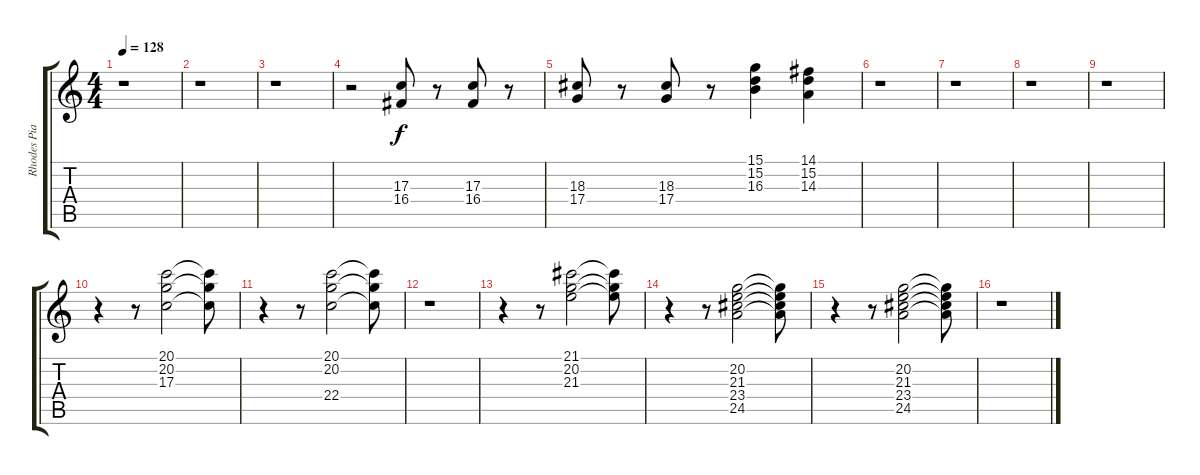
\track ("Rhodes Piano" "Rhodes Pia") {instrument electricpiano1}
\staff {score tabs}
\tuning (E4 B3 G3 D3 A2 E2) {hide}
\ts (4 4)
\tempo 128
\clef g2
\ks c
r.1{dy f} |
r.1 |
r.1 |
r.2 (17.3 16.4).8 r.8 (17.3 16.4).8 r.8 |
(18.3 17.4).8 r.8 (18.3 17.4).8 r.8 (15.1 15.2 16.3).4 (14.1 15.2 14.3).4 |
r.1 |
r.1 |
r.1 |
r.1 |
r.4 r.8 (20.1 20.2 17.3).2 (20.1{t} 20.2{t} 17.3{t}).8 |
r.4 r.8 (20.1 20.2 22.4).2 (20.1{t} 20.2{t} 22.4{t}).8 |
r.1 |
r.4 r.8 (21.1 20.2 21.3).2 (21.1{t} 20.2{t} 21.3{t}).8 |
r.4 r.8 (20.2 21.3 23.4 24.5).2 (20.2{t} 21.3{t} 23.4{t} 24.5{t}).8 |
r.4 r.8 (20.2 21.3 23.4 24.5).2 (20.2{t} 21.3{t} 23.4{t} 24.5{t}).8 |
r.1
